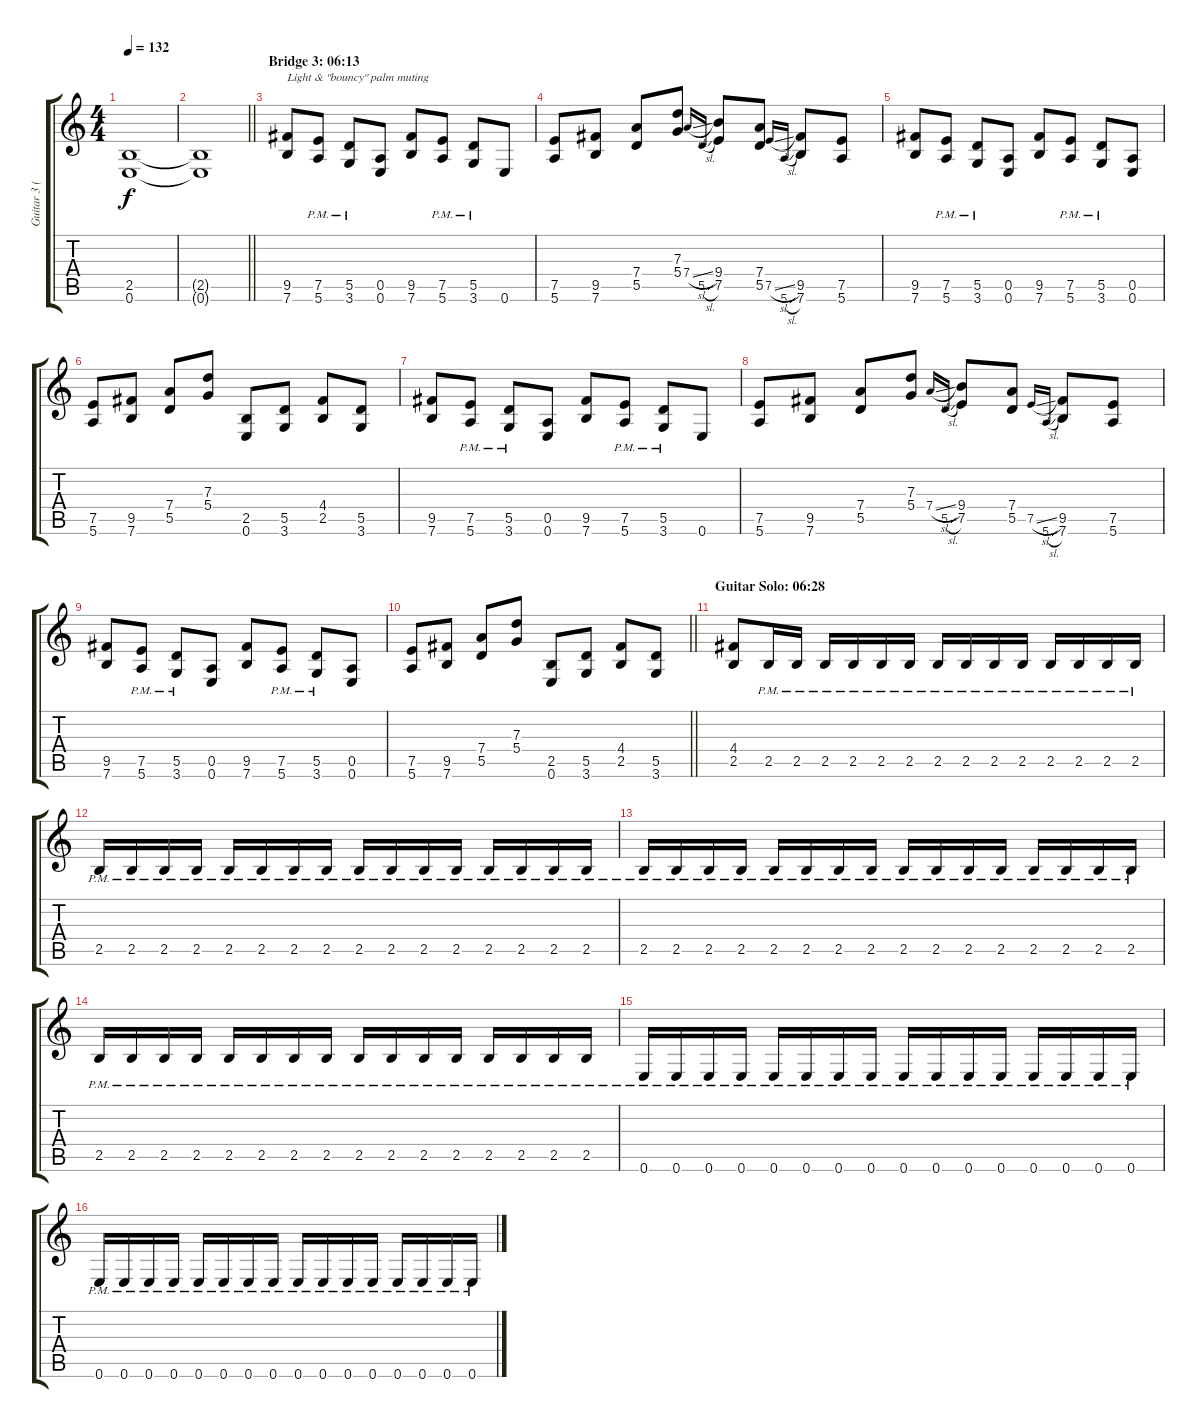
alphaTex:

\track ("Guitar 3 (Distortion)" "Guitar 3 (") {instrument distortionguitar}
\staff {score tabs}
\tuning (E4 B3 G3 D3 A2 E2) {hide}
\ts (4 4)
\tempo 132
\clef g2
\ks c
(2.5{t} 0.6{t}).1{dy f} |
\barLineRight lightlight
(2.5{t} 0.6{t}).1 |
\section ("" "Bridge 3: 06:13")
(9.5 7.6).8{txt "Light & \"bouncy\" palm muting" volume 12} (7.5{pm} 5.6{pm}).8 (5.5{pm} 3.6{pm}).8 (0.5 0.6).8 (9.5 7.6).8 (7.5{pm} 5.6{pm}).8 (5.5{pm} 3.6{pm}).8 0.6.8 |
(7.5 5.6).8 (9.5 7.6).8 (7.4 5.5).8 (7.3 5.4).8 7.4{sl}.16{gr onbeat} 5.5{sl}.16{gr onbeat} (9.4 7.5).8 (7.4 5.5).8 7.5{sl}.16{gr onbeat} 5.6{sl}.16{gr onbeat} (9.5 7.6).8 (7.5 5.6).8 |
(9.5 7.6).8 (7.5{pm} 5.6{pm}).8 (5.5{pm} 3.6{pm}).8 (0.5 0.6).8 (9.5 7.6).8 (7.5{pm} 5.6{pm}).8 (5.5{pm} 3.6{pm}).8 (0.5 0.6).8 |
(7.5 5.6).8 (9.5 7.6).8 (7.4 5.5).8 (7.3 5.4).8 (2.5 0.6).8 (5.5 3.6).8 (4.4 2.5).8 (5.5 3.6).8 |
(9.5 7.6).8 (7.5{pm} 5.6{pm}).8 (5.5{pm} 3.6{pm}).8 (0.5 0.6).8 (9.5 7.6).8 (7.5{pm} 5.6{pm}).8 (5.5{pm} 3.6{pm}).8 0.6.8 |
(7.5 5.6).8 (9.5 7.6).8 (7.4 5.5).8 (7.3 5.4).8 7.4{sl}.16{gr onbeat} 5.5{sl}.16{gr onbeat} (9.4 7.5).8 (7.4 5.5).8 7.5{sl}.16{gr onbeat} 5.6{sl}.16{gr onbeat} (9.5 7.6).8 (7.5 5.6).8 |
(9.5 7.6).8 (7.5{pm} 5.6{pm}).8 (5.5{pm} 3.6{pm}).8 (0.5 0.6).8 (9.5 7.6).8 (7.5{pm} 5.6{pm}).8 (5.5{pm} 3.6{pm}).8 (0.5 0.6).8 |
\barLineRight lightlight
(7.5 5.6).8 (9.5 7.6).8 (7.4 5.5).8 (7.3 5.4).8 (2.5 0.6).8 (5.5 3.6).8 (4.4 2.5).8 (5.5 3.6).8 |
\section ("" "Guitar Solo: 06:28")
(4.4 2.5).8{volume 9} 2.5{pm}.16 2.5{pm}.16 2.5{pm}.16 2.5{pm}.16 2.5{pm}.16 2.5{pm}.16 2.5{pm}.16 2.5{pm}.16 2.5{pm}.16 2.5{pm}.16 2.5{pm}.16 2.5{pm}.16 2.5{pm}.16 2.5{pm}.16 |
2.5{pm}.16 2.5{pm}.16 2.5{pm}.16 2.5{pm}.16 2.5{pm}.16 2.5{pm}.16 2.5{pm}.16 2.5{pm}.16 2.5{pm}.16 2.5{pm}.16 2.5{pm}.16 2.5{pm}.16 2.5{pm}.16 2.5{pm}.16 2.5{pm}.16 2.5{pm}.16 |
2.5{pm}.16 2.5{pm}.16 2.5{pm}.16 2.5{pm}.16 2.5{pm}.16 2.5{pm}.16 2.5{pm}.16 2.5{pm}.16 2.5{pm}.16 2.5{pm}.16 2.5{pm}.16 2.5{pm}.16 2.5{pm}.16 2.5{pm}.16 2.5{pm}.16 2.5{pm}.16 |
2.5{pm}.16 2.5{pm}.16 2.5{pm}.16 2.5{pm}.16 2.5{pm}.16 2.5{pm}.16 2.5{pm}.16 2.5{pm}.16 2.5{pm}.16 2.5{pm}.16 2.5{pm}.16 2.5{pm}.16 2.5{pm}.16 2.5{pm}.16 2.5{pm}.16 2.5{pm}.16 |
0.6{pm}.16 0.6{pm}.16 0.6{pm}.16 0.6{pm}.16 0.6{pm}.16 0.6{pm}.16 0.6{pm}.16 0.6{pm}.16 0.6{pm}.16 0.6{pm}.16 0.6{pm}.16 0.6{pm}.16 0.6{pm}.16 0.6{pm}.16 0.6{pm}.16 0.6{pm}.16 |
0.6{pm}.16 0.6{pm}.16 0.6{pm}.16 0.6{pm}.16 0.6{pm}.16 0.6{pm}.16 0.6{pm}.16 0.6{pm}.16 0.6{pm}.16 0.6{pm}.16 0.6{pm}.16 0.6{pm}.16 0.6{pm}.16 0.6{pm}.16 0.6{pm}.16 0.6{pm}.16
